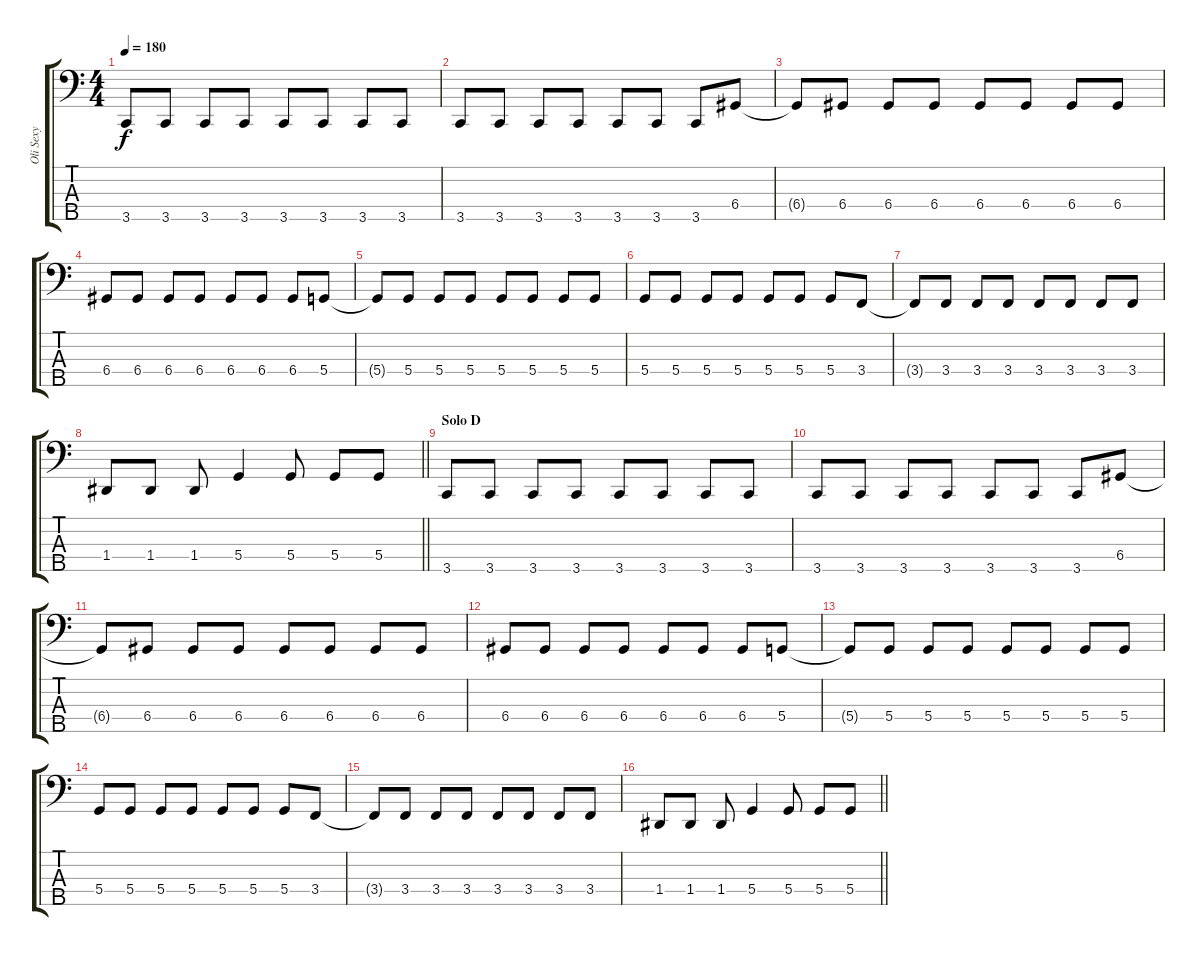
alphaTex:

\track ("Oli Sexy" "Oli Sexy") {instrument electricbasspick}
\staff {score tabs}
\tuning (F2 C2 G1 D1 A0) {hide}
\ts (4 4)
\tempo 180
\clef f4
\ks c
3.5.8{dy f} 3.5.8 3.5.8 3.5.8 3.5.8 3.5.8 3.5.8 3.5.8 |
3.5.8 3.5.8 3.5.8 3.5.8 3.5.8 3.5.8 3.5.8 6.4.8 |
6.4{t}.8 6.4.8 6.4.8 6.4.8 6.4.8 6.4.8 6.4.8 6.4.8 |
6.4.8 6.4.8 6.4.8 6.4.8 6.4.8 6.4.8 6.4.8 5.4.8 |
5.4{t}.8 5.4.8 5.4.8 5.4.8 5.4.8 5.4.8 5.4.8 5.4.8 |
5.4.8 5.4.8 5.4.8 5.4.8 5.4.8 5.4.8 5.4.8 3.4.8 |
3.4{t}.8 3.4.8 3.4.8 3.4.8 3.4.8 3.4.8 3.4.8 3.4.8 |
\barLineRight lightlight
1.4.8 1.4.8 1.4.8 5.4.4 5.4.8 5.4.8 5.4.8 |
\section ("" "Solo D")
3.5.8 3.5.8 3.5.8 3.5.8 3.5.8 3.5.8 3.5.8 3.5.8 |
3.5.8 3.5.8 3.5.8 3.5.8 3.5.8 3.5.8 3.5.8 6.4.8 |
6.4{t}.8 6.4.8 6.4.8 6.4.8 6.4.8 6.4.8 6.4.8 6.4.8 |
6.4.8 6.4.8 6.4.8 6.4.8 6.4.8 6.4.8 6.4.8 5.4.8 |
5.4{t}.8 5.4.8 5.4.8 5.4.8 5.4.8 5.4.8 5.4.8 5.4.8 |
5.4.8 5.4.8 5.4.8 5.4.8 5.4.8 5.4.8 5.4.8 3.4.8 |
3.4{t}.8 3.4.8 3.4.8 3.4.8 3.4.8 3.4.8 3.4.8 3.4.8 |
\barLineRight lightlight
1.4.8 1.4.8 1.4.8 5.4.4 5.4.8 5.4.8 5.4.8
